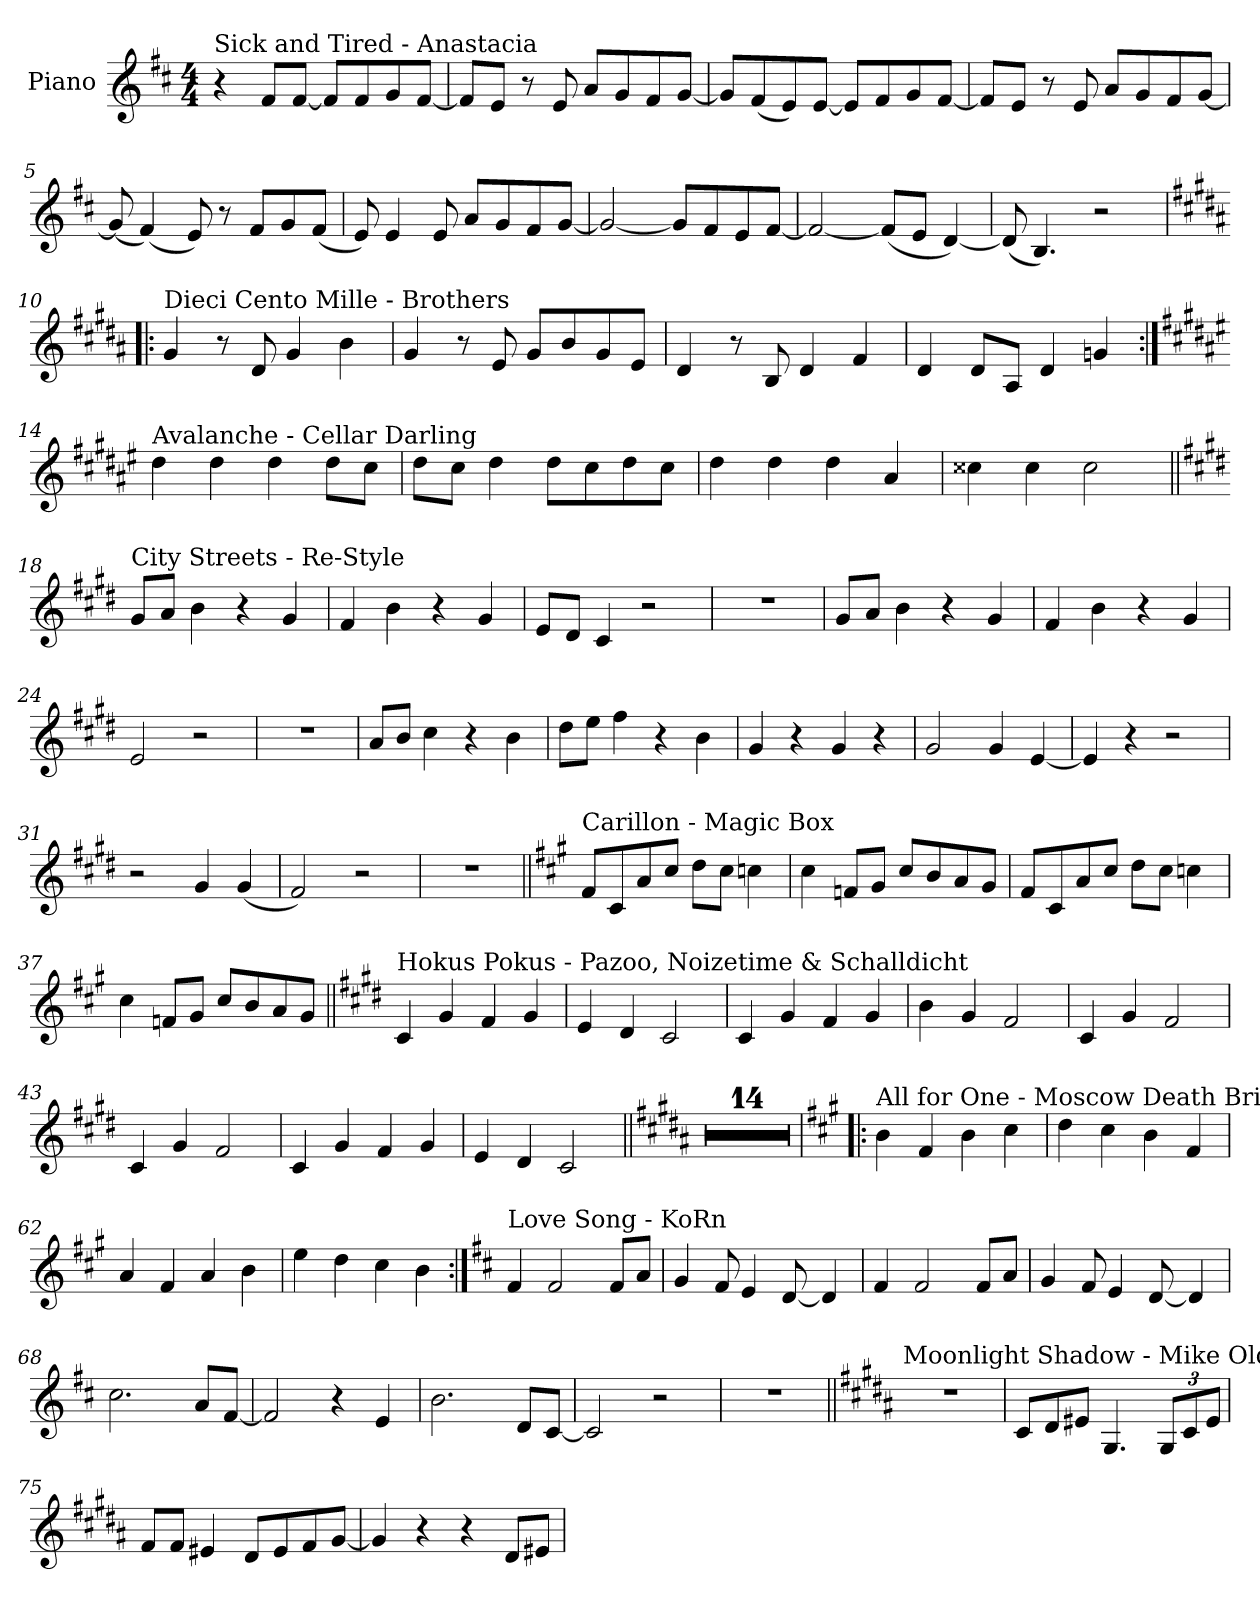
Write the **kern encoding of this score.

**kern
*part1
*staff1
*I"Piano
*I'Pno.
*clefG2
*ITrd1c2
*k[]
*M4/4
*MM100
=1
!LO:TX:t=Sick and Tired - Anastacia
4r
8eL
[8eJ
8eL]
8e
8f
[8eJ
=2
8eL]
8dJ
8r
8d
8gL
8f
8e
[8fJ
=3
8fL]
(<8e
8d)
[8dJ
8dL]
8e
8f
[8eJ
=4
8eL]
8dJ
8r
8d
8gL
8f
8e
[8fJ
=5
(<8f]
(<4e)
8d)
8r
8eL
8f
(<8eJ
=6
8d)
4d
8d
8gL
8f
8e
[8fJ
=7
2f_
8fL]
8e
8d
[8eJ
=8
2e_
(<8eL]
8dJ
[4c)
=9
(<8c]
4.A)
2r
=10!|:
*k[f#c#g#]
*MM130
!LO:TX:t=Dieci Cento Mille - Brothers
4f#
8r
8c#
4f#
4a
=11
4f#
8r
8d
8f#L
8a
8f#
8dJ
=12
4c#
8r
8A
4c#
4e
=13
4c#
8c#L
8G#J
4c#
4fn
=14:|!
*k[f#c#g#d#]
!LO:TX:t=Avalanche - Cellar Darling
4cc#
4cc#
4cc#
8cc#L
8bJ
=15
8cc#L
8bJ
4cc#
8cc#L
8b
8cc#
8bJ
=16
4cc#
4cc#
4cc#
4g#
=17
4b#X
4b#
2b#
=18||
*k[f#c#]
*MM156
!LO:TX:t=City Streets - Re-Style
8f#L
8gJ
4a
4r
4f#
=19
4e
4a
4r
4f#
=20
8dL
8c#J
4B
2r
=21
1r
=22
8f#L
8gJ
4a
4r
4f#
=23
4e
4a
4r
4f#
=24
2d
2r
=25
1r
=26
8gL
8aJ
4b
4r
4a
=27
8cc#L
8ddJ
4ee
4r
4a
=28
4f#
4r
4f#
4r
=29
2f#
4f#
[4d
=30
4d]
4r
2r
=31
2r
4f#
(<4f#
=32
2e)
2r
=33
1r
=34||
*k[f#]
!LO:TX:t=Carillon - Magic Box
8eL
8B
8g
8bJ
8ccL
8bJ
4b-X
=35
4b
8e-XL
8f#J
8bL
8a
8g
8f#J
=36
8eL
8B
8g
8bJ
8ccL
8bJ
4b-X
=37
4b
8e-XL
8f#J
8bL
8a
8g
8f#J
=38||
*k[f#c#]
*MM160
!LO:TX:t=Hokus Pokus - Pazoo, Noizetime & Schalldicht
4B
4f#
4e
4f#
=39
4d
4c#
2B
=40
4B
4f#
4e
4f#
=41
4a
4f#
2e
=42
4B
4f#
2e
=43
4B
4f#
2e
=44
4B
4f#
4e
4f#
=45
4d
4c#
2B
=46||
*k[f#c#g#]
1r
=47
1r
=48
1r
=49
1r
=50
1r
=51
1r
=52
1r
=53
1r
=54
1r
=55
1r
=56
1r
=57
1r
=58
1r
=59
*MM140
1r
=60!|:
*k[f#]
!LO:TX:t=All for One - Moscow Death Brigade
4a
4e
4a
4b
=61
4cc
4b
4a
4e
=62
4g
4e
4g
4a
=63
4dd
4cc
4b
4a
=64:|!
*k[]
!LO:TX:t=Love Song - KoRn
4e
2e
8eL
8gJ
=65
4f
8e
4d
[8c
4c]
=66
4e
2e
8eL
8gJ
=67
4f
8e
4d
[8c
4c]
=68
2.b
8gL
[8eJ
=69
2e]
4r
4d
=70
2.a
8cL
[8BJ
=71
2B]
2r
=72
1r
=73||
*k[f#c#g#]
!LO:TX:t=Moonlight Shadow - Mike Oldfield ft. Maggie Reilly
1r
=74
8BL
8c#
8d#XJ
4.F#
*Xbrackettup
12F#L
12B
12d#J
=75
8eL
8eJ
4d#X
8c#L
8d#
8e
[8f#J
=76
4f#]
4r
4r
8c#L
8d#XJ
=
*-
